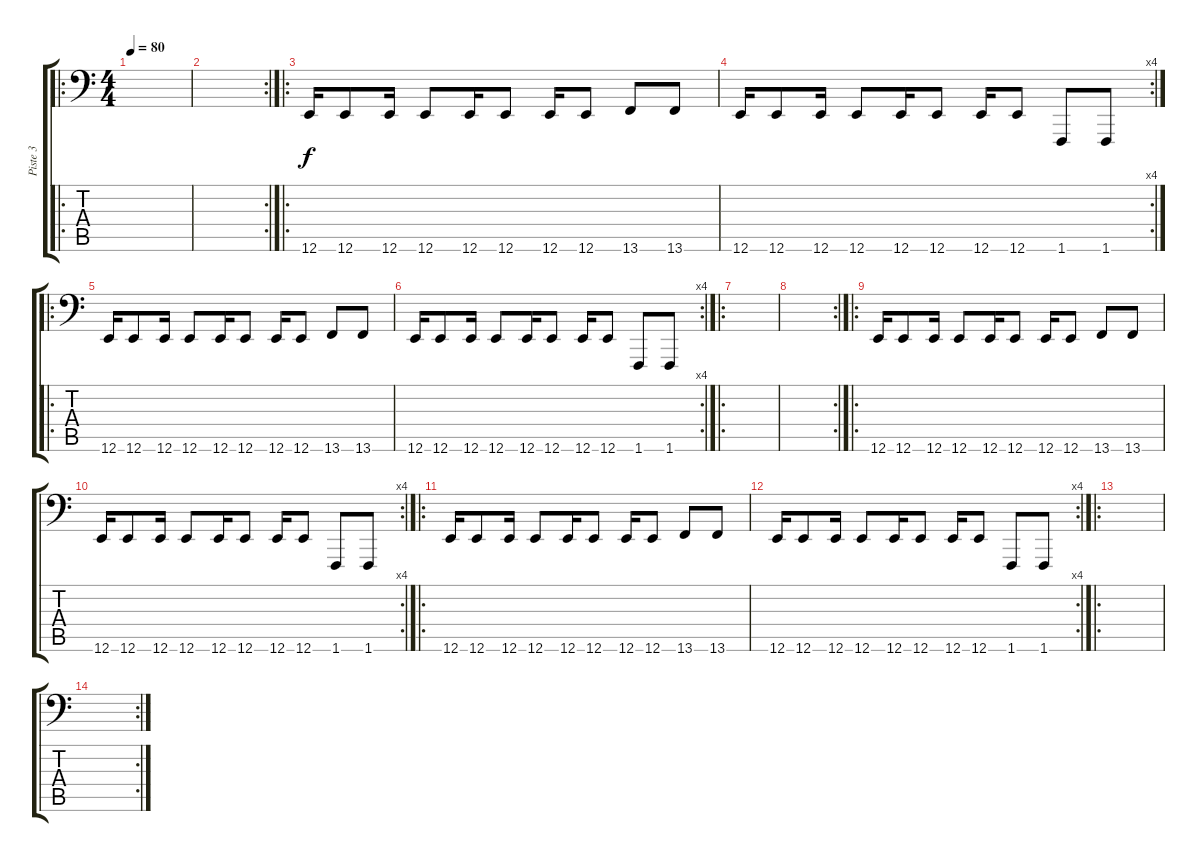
\track ("Piste 3" "Piste 3") {instrument clavinet}
\staff {score tabs}
\tuning (E3 B2 G2 D2 A1 E1) {hide}
\ro
\ts (4 4)
\tempo 80
\clef f4
\ks c
|
\rc 2
|
\ro
12.6.16 12.6.8 12.6.16 12.6.8 12.6.16 12.6.8 12.6.16 12.6.8 13.6.8 13.6.8 |
\rc 4
12.6.16 12.6.8 12.6.16 12.6.8 12.6.16 12.6.8 12.6.16 12.6.8 1.6.8 1.6.8 |
\ro
12.6.16 12.6.8 12.6.16 12.6.8 12.6.16 12.6.8 12.6.16 12.6.8 13.6.8 13.6.8 |
\rc 4
12.6.16 12.6.8 12.6.16 12.6.8 12.6.16 12.6.8 12.6.16 12.6.8 1.6.8 1.6.8 |
\ro
|
\rc 2
|
\ro
12.6.16 12.6.8 12.6.16 12.6.8 12.6.16 12.6.8 12.6.16 12.6.8 13.6.8 13.6.8 |
\rc 4
12.6.16 12.6.8 12.6.16 12.6.8 12.6.16 12.6.8 12.6.16 12.6.8 1.6.8 1.6.8 |
\ro
12.6.16 12.6.8 12.6.16 12.6.8 12.6.16 12.6.8 12.6.16 12.6.8 13.6.8 13.6.8 |
\rc 4
12.6.16 12.6.8 12.6.16 12.6.8 12.6.16 12.6.8 12.6.16 12.6.8 1.6.8 1.6.8 |
\ro
|
\rc 2
